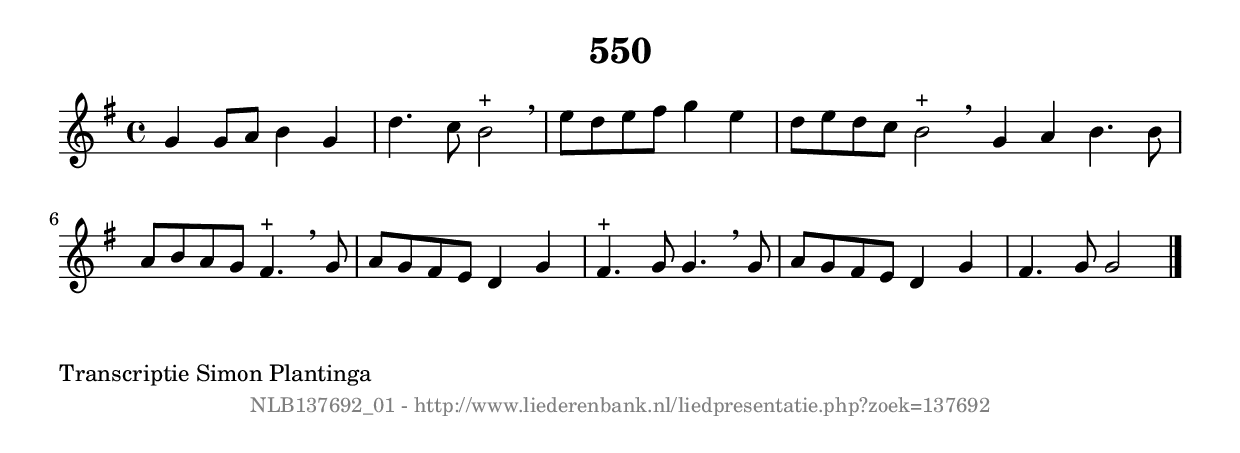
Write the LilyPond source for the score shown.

%
% produced by wce2krn 1.64 (7 June 2014)
%
\version"2.16"
#(append! paper-alist '(("long" . (cons (* 210 mm) (* 2000 mm)))))
#(set-default-paper-size "long")
sb = {\breathe}
mBreak = {\breathe }
bBreak = {\breathe }
x = {\once\override NoteHead #'style = #'cross }
gl=\glissando
itime={\override Staff.TimeSignature #'stencil = ##f }
ficta = {\once\set suggestAccidentals = ##t}
fine = {\once\override Score.RehearsalMark #'self-alignment-X = #1 \mark \markup {\italic{Fine}}}
dc = {\once\override Score.RehearsalMark #'self-alignment-X = #1 \mark \markup {\italic{D.C.}}}
dcf = {\once\override Score.RehearsalMark #'self-alignment-X = #1 \mark \markup {\italic{D.C. al Fine}}}
dcc = {\once\override Score.RehearsalMark #'self-alignment-X = #1 \mark \markup {\italic{D.C. al Coda}}}
ds = {\once\override Score.RehearsalMark #'self-alignment-X = #1 \mark \markup {\italic{D.S.}}}
dsf = {\once\override Score.RehearsalMark #'self-alignment-X = #1 \mark \markup {\italic{D.S. al Fine}}}
dsc = {\once\override Score.RehearsalMark #'self-alignment-X = #1 \mark \markup {\italic{D.S. al Coda}}}
pv = {\set Score.repeatCommands = #'((volta "1"))}
sv = {\set Score.repeatCommands = #'((volta "2"))}
tv = {\set Score.repeatCommands = #'((volta "3"))}
qv = {\set Score.repeatCommands = #'((volta "4"))}
xv = {\set Score.repeatCommands = #'((volta #f))}
\header{ tagline = ""
title = "550"
}
\score {{
\key g \major
\relative g'
{
\set melismaBusyProperties = #'()
\time 4/4
\tempo 4=120
\override Score.MetronomeMark #'transparent = ##t
\override Score.RehearsalMark #'break-visibility = #(vector #t #t #f)
g4 g8 a8 b4 g4 | d'4. c8 b2^"+" \sb | e8 d8 e8 fis8 g4 e4 | d8 e8 d8 c8 b2^"+" \bar ":|:" \bBreak
g4 a4 b4. b8 | a8 b8 a8 g8 fis4.^"+" \sb g8 | a8 g8 fis8 e8 d4 g4 | fis4.^"+" g8 g4. \sb g8 | a8 g8 fis8 e8 d4 g4 | fis4. g8 g2 \bar "|."
 }}
 \midi { }
 \layout {
            indent = 0.0\cm
}
}
\markup { \wordwrap-string #" 
Transcriptie Simon Plantinga
"}
\markup { \vspace #0 } \markup { \with-color #grey \fill-line { \center-column { \smaller "NLB137692_01 - http://www.liederenbank.nl/liedpresentatie.php?zoek=137692" } } }
